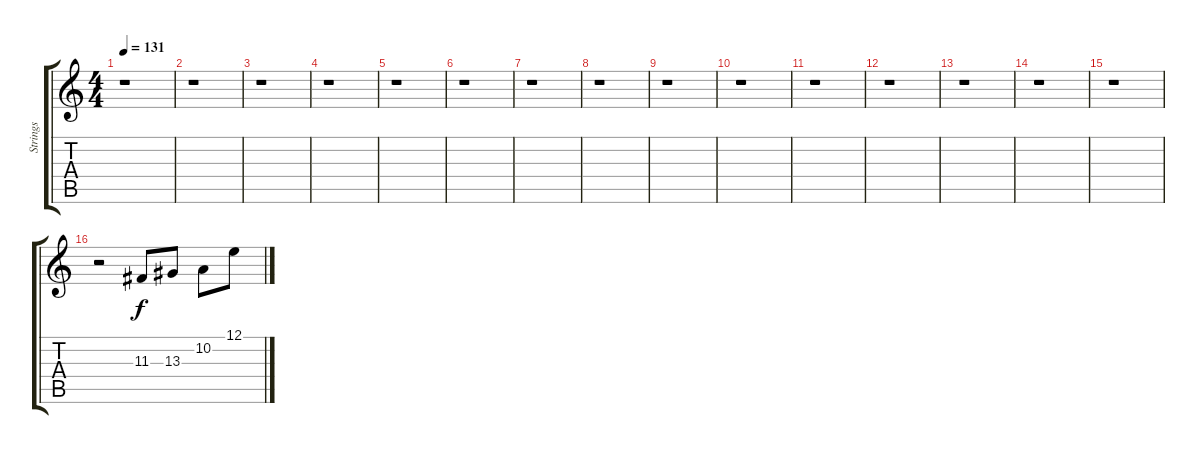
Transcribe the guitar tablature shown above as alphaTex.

\track ("Strings" "Strings") {instrument stringensemble1}
\staff {score tabs}
\tuning (E4 B3 G3 D3 A2 E2) {hide}
\ts (4 4)
\tempo 131
\clef g2
\ks c
r.1{dy f} |
r.1 |
r.1 |
r.1 |
r.1 |
r.1 |
r.1 |
r.1 |
r.1 |
r.1 |
r.1 |
r.1 |
r.1 |
r.1 |
r.1 |
r.2 11.3.8 13.3.8 10.2.8 12.1.8
